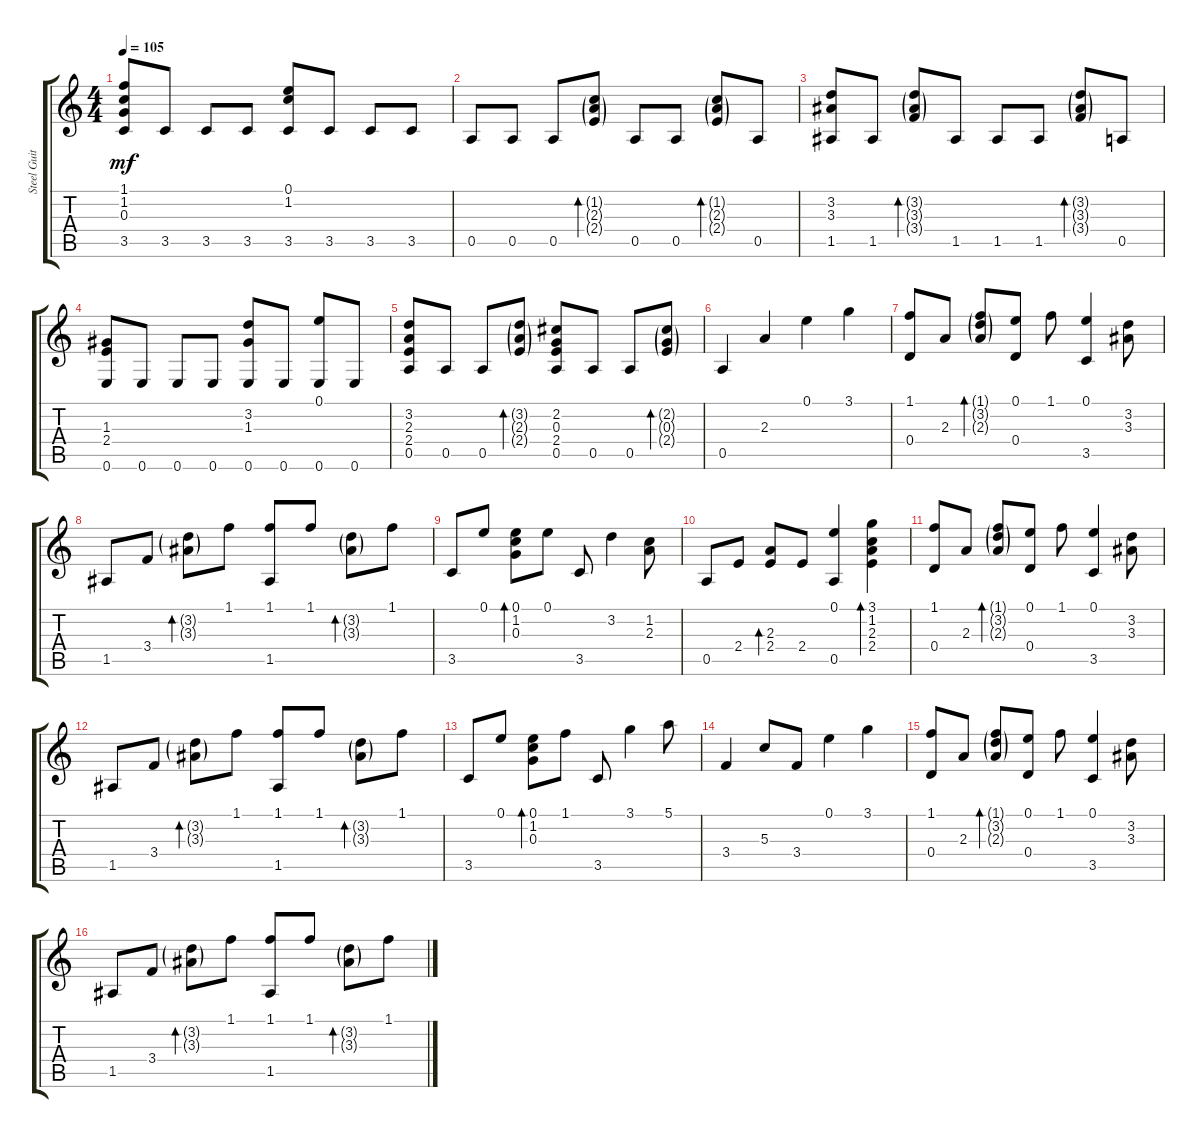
\track ("Steel Guitar" "Steel Guit") {instrument acousticguitarsteel}
\staff {score tabs}
\tuning (E4 B3 G3 D3 A2 E2) {hide}
\ts (4 4)
\tempo 105
\clef g2
\ks c
(1.1 1.2 0.3 3.5).8{dy mf} 3.5.8 3.5.8 3.5.8 (0.1 1.2 3.5).8 3.5.8 3.5.8 3.5.8 |
0.5.8 0.5.8 0.5.8 (1.2{g} 2.3{g} 2.4{g}).8{bd 30} 0.5.8 0.5.8 (1.2{g} 2.3{g} 2.4{g}).8{bd 30} 0.5.8 |
(3.2 3.3 1.5).8 1.5.8 (3.2{g} 3.3{g} 3.4{g}).8{bd 30} 1.5.8 1.5.8 1.5.8 (3.2{g} 3.3{g} 3.4{g}).8{bd 30} 0.5.8 |
(1.3 2.4 0.6).8 0.6.8 0.6.8 0.6.8 (3.2 1.3 0.6).8 0.6.8 (0.1 0.6).8 0.6.8 |
(3.2 2.3 2.4 0.5).8 0.5.8 0.5.8 (3.2{g} 2.3{g} 2.4{g}).8{bd 30} (2.2 0.3 2.4 0.5).8 0.5.8 0.5.8 (2.2{g} 0.3{g} 2.4{g}).8{bd 30} |
0.5.4 2.3.4 0.1.4 3.1.4 |
(1.1 0.4).8 2.3.8 (1.1{g} 3.2{g} 2.3{g}).8{bd 30} (0.1 0.4).8 1.1.8 (0.1 3.5).4 (3.2 3.3).8 |
1.5.8 3.4.8 (3.2{g} 3.3{g}).8{bd 30} 1.1.8 (1.1 1.5).8 1.1.8 (3.2{g} 3.3{g}).8{bd 30} 1.1.8 |
3.5.8 0.1.8 (0.1 1.2 0.3).8{bd 30} 0.1.8 3.5.8 3.2.4 (1.2 2.3).8 |
0.5.8 2.4.8 (2.3 2.4).8{bd 30} 2.4.8 (0.1 0.5).4 (3.1 1.2 2.3 2.4).4{bd 30} |
(1.1 0.4).8 2.3.8 (1.1{g} 3.2{g} 2.3{g}).8{bd 30} (0.1 0.4).8 1.1.8 (0.1 3.5).4 (3.2 3.3).8 |
1.5.8 3.4.8 (3.2{g} 3.3{g}).8{bd 30} 1.1.8 (1.1 1.5).8 1.1.8 (3.2{g} 3.3{g}).8{bd 30} 1.1.8 |
3.5.8 0.1.8 (0.1 1.2 0.3).8{bd 30} 1.1.8 3.5.8 3.1.4 5.1.8 |
3.4.4 5.3.8 3.4.8 0.1.4 3.1.4 |
(1.1 0.4).8 2.3.8 (1.1{g} 3.2{g} 2.3{g}).8{bd 30} (0.1 0.4).8 1.1.8 (0.1 3.5).4 (3.2 3.3).8 |
1.5.8 3.4.8 (3.2{g} 3.3{g}).8{bd 30} 1.1.8 (1.1 1.5).8 1.1.8 (3.2{g} 3.3{g}).8{bd 30} 1.1.8
